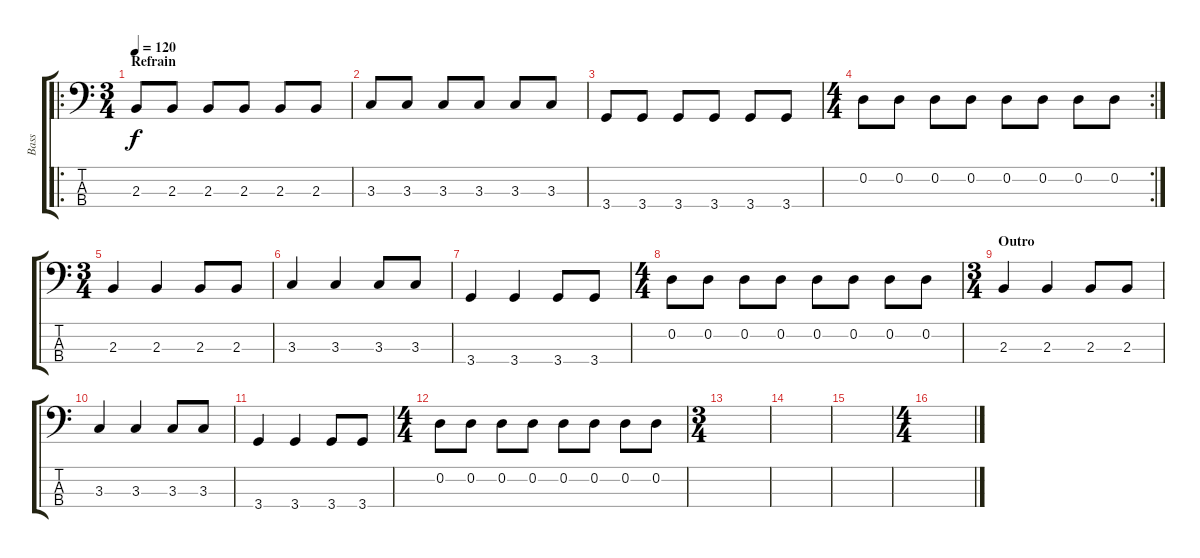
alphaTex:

\track ("Bass" "Bass") {instrument electricbassfinger}
\staff {score tabs}
\tuning (G2 D2 A1 E1) {hide}
\ro
\ts (3 4)
\section ("" "Refrain")
\tempo 120
\clef f4
\ks c
2.3.8{dy f} 2.3.8 2.3.8 2.3.8 2.3.8 2.3.8 |
3.3.8 3.3.8 3.3.8 3.3.8 3.3.8 3.3.8 |
3.4.8 3.4.8 3.4.8 3.4.8 3.4.8 3.4.8 |
\rc 2
\ts (4 4)
0.2.8 0.2.8 0.2.8 0.2.8 0.2.8 0.2.8 0.2.8 0.2.8 |
\ts (3 4)
2.3.4 2.3.4 2.3.8 2.3.8 |
3.3.4 3.3.4 3.3.8 3.3.8 |
3.4.4 3.4.4 3.4.8 3.4.8 |
\ts (4 4)
0.2.8 0.2.8 0.2.8 0.2.8 0.2.8 0.2.8 0.2.8 0.2.8 |
\ts (3 4)
\section ("" "Outro")
2.3.4 2.3.4 2.3.8 2.3.8 |
3.3.4 3.3.4 3.3.8 3.3.8 |
3.4.4 3.4.4 3.4.8 3.4.8 |
\ts (4 4)
0.2.8 0.2.8 0.2.8 0.2.8 0.2.8 0.2.8 0.2.8 0.2.8 |
\ts (3 4)
|
|
|
\ts (4 4)
